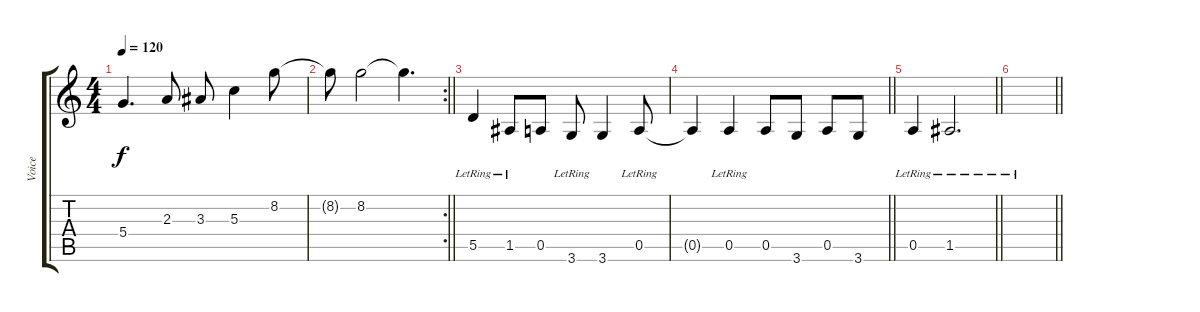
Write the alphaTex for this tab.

\track ("Voice" "Voice") {instrument acousticguitarsteel}
\staff {score tabs}
\tuning (E4 B3 G3 D3 A2 E2) {hide}
\ts (4 4)
\tempo 120
\clef g2
\ks c
5.4.4{d dy f} 2.3.8 3.3.8 5.3.4 8.2.8 |
\rc 2
\barLineRight lightlight
8.2{t}.8 8.2.2 8.2{t}.4{d} |
5.5{lr}.4 1.5{lr}.8 0.5.8 3.6{lr}.8 3.6.4 0.5{lr}.8 |
\barLineRight lightlight
0.5{t}.4 0.5{lr}.4 0.5.8 3.6.8 0.5.8 3.6.8 |
\barLineRight lightlight
0.5{lr}.4 1.5{lr}.2{d} |
\barLineRight lightlight
